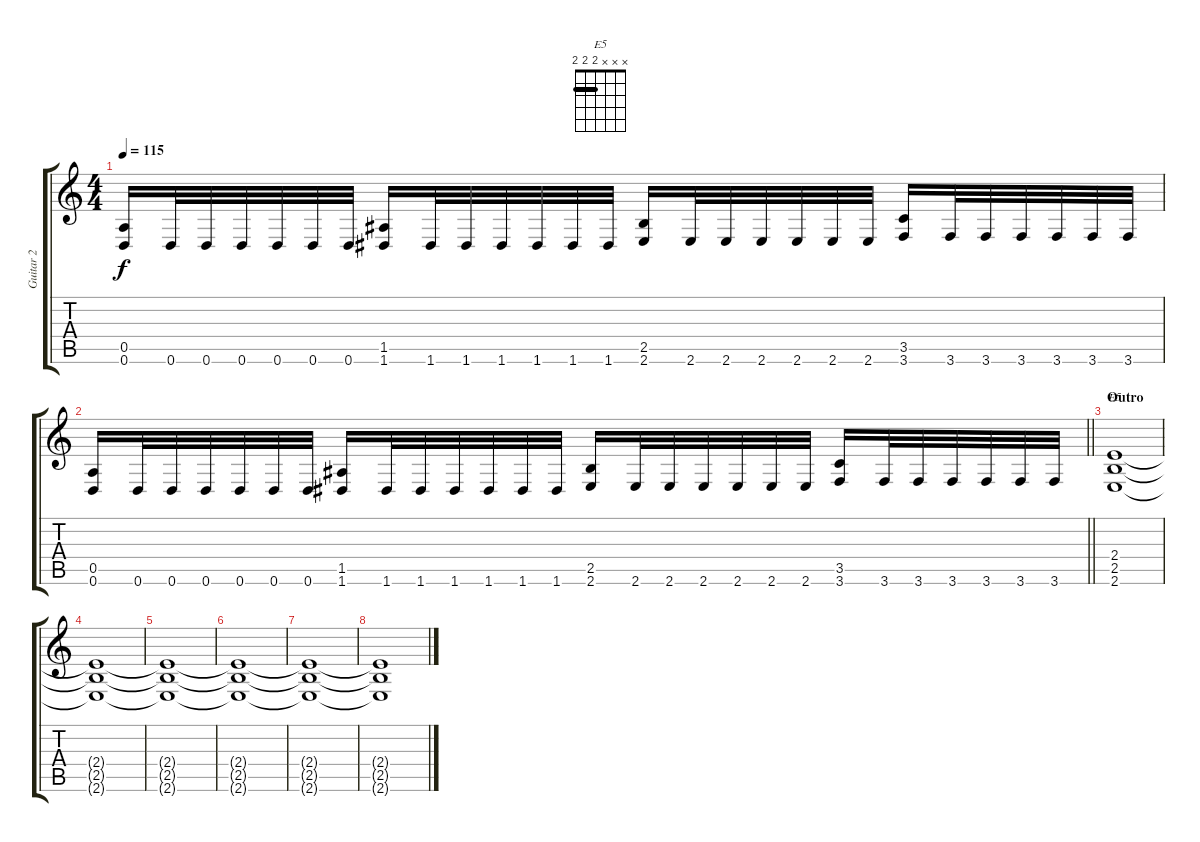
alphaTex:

\track ("Guitar 2" "Guitar 2") {instrument overdrivenguitar}
\staff {score tabs}
\tuning (E4 B3 G3 D3 A2 D2) {hide}
\chord ("E5" x x x 2 2 2) {barre 2}
\ts (4 4)
\tempo 115
\clef g2
\ks c
(0.5 0.6).16{dy f} 0.6.32 0.6.32 0.6.32 0.6.32 0.6.32 0.6.32 (1.5 1.6).16 1.6.32 1.6.32 1.6.32 1.6.32 1.6.32 1.6.32 (2.5 2.6).16 2.6.32 2.6.32 2.6.32 2.6.32 2.6.32 2.6.32 (3.5 3.6).16 3.6.32 3.6.32 3.6.32 3.6.32 3.6.32 3.6.32 |
\barLineRight lightlight
(0.5 0.6).16 0.6.32 0.6.32 0.6.32 0.6.32 0.6.32 0.6.32 (1.5 1.6).16 1.6.32 1.6.32 1.6.32 1.6.32 1.6.32 1.6.32 (2.5 2.6).16 2.6.32 2.6.32 2.6.32 2.6.32 2.6.32 2.6.32 (3.5 3.6).16 3.6.32 3.6.32 3.6.32 3.6.32 3.6.32 3.6.32 |
\section ("" "Outro")
(2.4 2.5 2.6).1{ch "E5"} |
(2.4{t} 2.5{t} 2.6{t}).1 |
(2.4{t} 2.5{t} 2.6{t}).1 |
(2.4{t} 2.5{t} 2.6{t}).1 |
(2.4{t} 2.5{t} 2.6{t}).1 |
(2.4{t} 2.5{t} 2.6{t}).1
